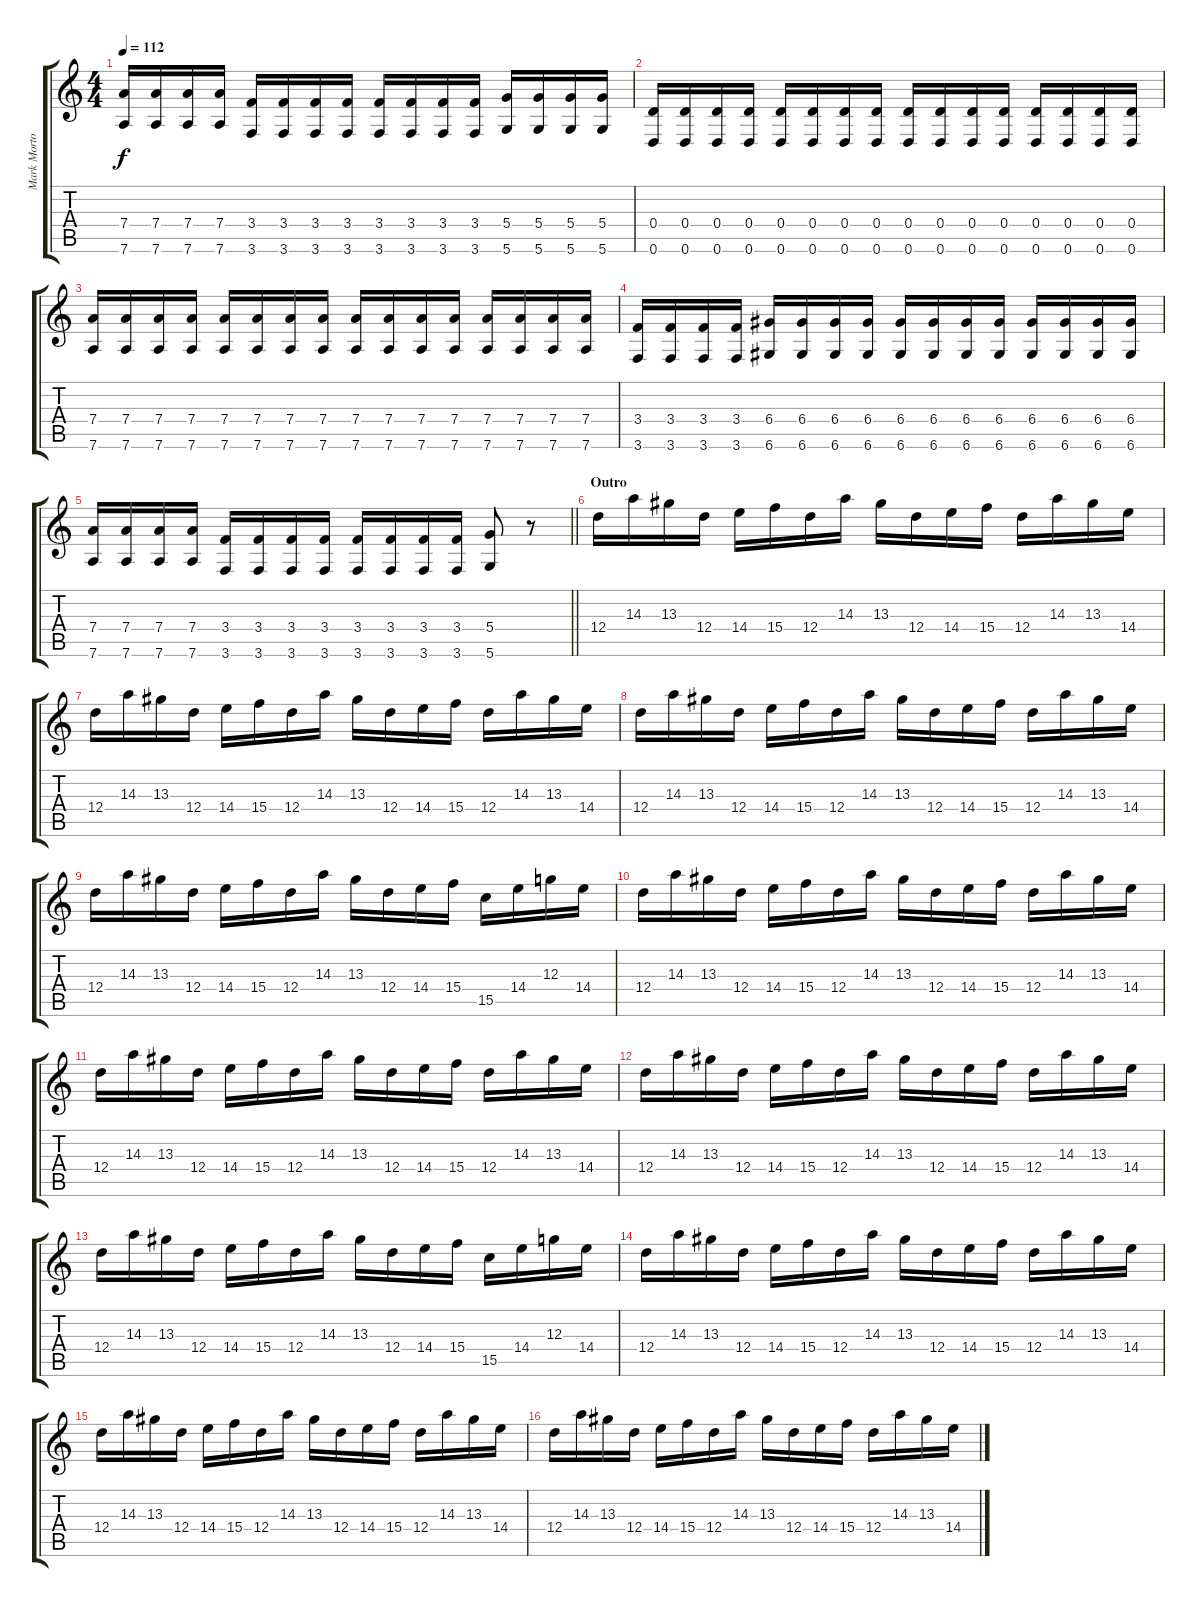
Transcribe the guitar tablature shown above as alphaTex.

\track ("Mark Morton" "Mark Morto") {instrument distortionguitar}
\staff {score tabs}
\tuning (E4 B3 G3 D3 A2 D2) {hide}
\ts (4 4)
\tempo 112
\clef g2
\ks c
(7.4 7.6).16{dy f} (7.4 7.6).16 (7.4 7.6).16 (7.4 7.6).16 (3.4 3.6).16 (3.4 3.6).16 (3.4 3.6).16 (3.4 3.6).16 (3.4 3.6).16 (3.4 3.6).16 (3.4 3.6).16 (3.4 3.6).16 (5.4 5.6).16 (5.4 5.6).16 (5.4 5.6).16 (5.4 5.6).16 |
(0.4 0.6).16 (0.4 0.6).16 (0.4 0.6).16 (0.4 0.6).16 (0.4 0.6).16 (0.4 0.6).16 (0.4 0.6).16 (0.4 0.6).16 (0.4 0.6).16 (0.4 0.6).16 (0.4 0.6).16 (0.4 0.6).16 (0.4 0.6).16 (0.4 0.6).16 (0.4 0.6).16 (0.4 0.6).16 |
(7.4 7.6).16 (7.4 7.6).16 (7.4 7.6).16 (7.4 7.6).16 (7.4 7.6).16 (7.4 7.6).16 (7.4 7.6).16 (7.4 7.6).16 (7.4 7.6).16 (7.4 7.6).16 (7.4 7.6).16 (7.4 7.6).16 (7.4 7.6).16 (7.4 7.6).16 (7.4 7.6).16 (7.4 7.6).16 |
(3.4 3.6).16 (3.4 3.6).16 (3.4 3.6).16 (3.4 3.6).16 (6.4 6.6).16 (6.4 6.6).16 (6.4 6.6).16 (6.4 6.6).16 (6.4 6.6).16 (6.4 6.6).16 (6.4 6.6).16 (6.4 6.6).16 (6.4 6.6).16 (6.4 6.6).16 (6.4 6.6).16 (6.4 6.6).16 |
\barLineRight lightlight
(7.4 7.6).16 (7.4 7.6).16 (7.4 7.6).16 (7.4 7.6).16 (3.4 3.6).16 (3.4 3.6).16 (3.4 3.6).16 (3.4 3.6).16 (3.4 3.6).16 (3.4 3.6).16 (3.4 3.6).16 (3.4 3.6).16 (5.4 5.6).8 r.8 |
\section ("" "Outro")
12.4.16 14.3.16 13.3.16 12.4.16 14.4.16 15.4.16 12.4.16 14.3.16 13.3.16 12.4.16 14.4.16 15.4.16 12.4.16 14.3.16 13.3.16 14.4.16 |
12.4.16 14.3.16 13.3.16 12.4.16 14.4.16 15.4.16 12.4.16 14.3.16 13.3.16 12.4.16 14.4.16 15.4.16 12.4.16 14.3.16 13.3.16 14.4.16 |
12.4.16 14.3.16 13.3.16 12.4.16 14.4.16 15.4.16 12.4.16 14.3.16 13.3.16 12.4.16 14.4.16 15.4.16 12.4.16 14.3.16 13.3.16 14.4.16 |
12.4.16 14.3.16 13.3.16 12.4.16 14.4.16 15.4.16 12.4.16 14.3.16 13.3.16 12.4.16 14.4.16 15.4.16 15.5.16 14.4.16 12.3.16 14.4.16 |
12.4.16 14.3.16 13.3.16 12.4.16 14.4.16 15.4.16 12.4.16 14.3.16 13.3.16 12.4.16 14.4.16 15.4.16 12.4.16 14.3.16 13.3.16 14.4.16 |
12.4.16 14.3.16 13.3.16 12.4.16 14.4.16 15.4.16 12.4.16 14.3.16 13.3.16 12.4.16 14.4.16 15.4.16 12.4.16 14.3.16 13.3.16 14.4.16 |
12.4.16 14.3.16 13.3.16 12.4.16 14.4.16 15.4.16 12.4.16 14.3.16 13.3.16 12.4.16 14.4.16 15.4.16 12.4.16 14.3.16 13.3.16 14.4.16 |
12.4.16 14.3.16 13.3.16 12.4.16 14.4.16 15.4.16 12.4.16 14.3.16 13.3.16 12.4.16 14.4.16 15.4.16 15.5.16 14.4.16 12.3.16 14.4.16 |
12.4.16 14.3.16 13.3.16 12.4.16 14.4.16 15.4.16 12.4.16 14.3.16 13.3.16 12.4.16 14.4.16 15.4.16 12.4.16 14.3.16 13.3.16 14.4.16 |
12.4.16 14.3.16 13.3.16 12.4.16 14.4.16 15.4.16 12.4.16 14.3.16 13.3.16 12.4.16 14.4.16 15.4.16 12.4.16 14.3.16 13.3.16 14.4.16 |
12.4.16 14.3.16 13.3.16 12.4.16 14.4.16 15.4.16 12.4.16 14.3.16 13.3.16 12.4.16 14.4.16 15.4.16 12.4.16 14.3.16 13.3.16 14.4.16
